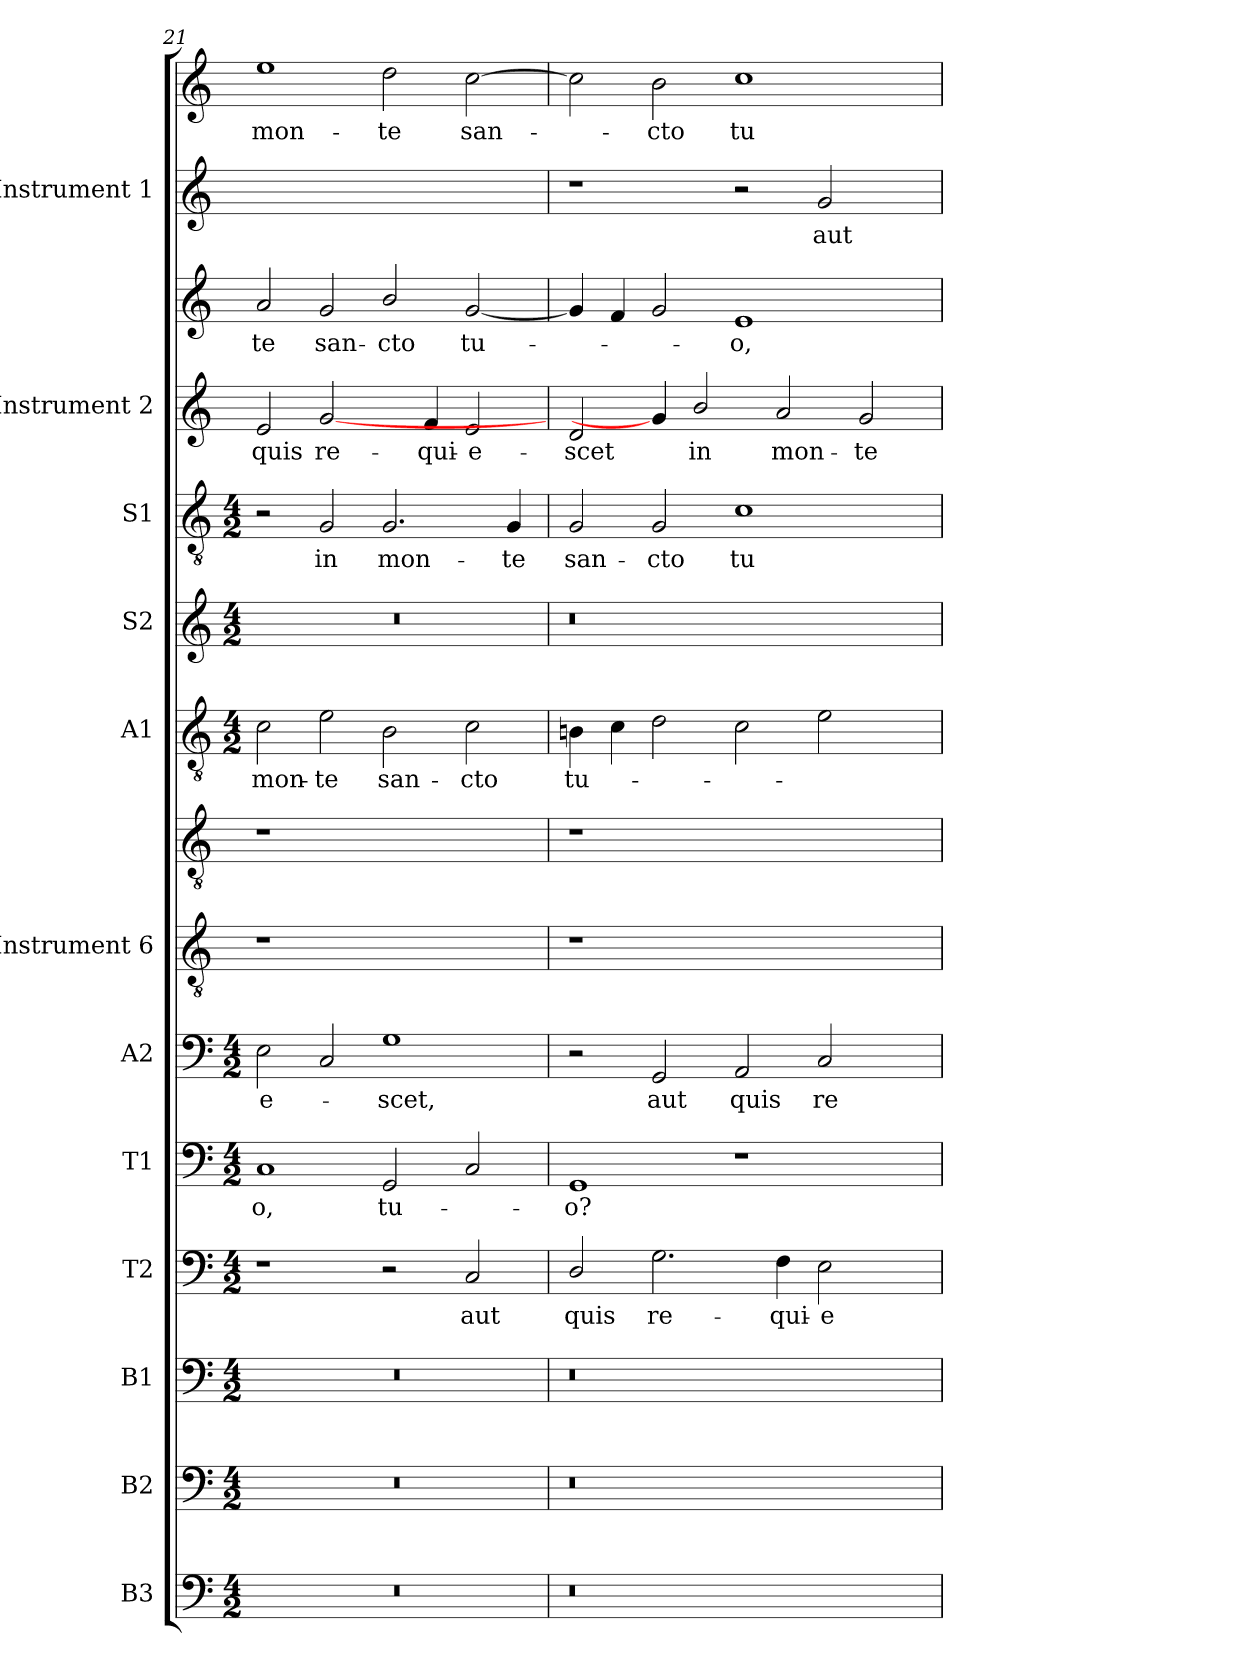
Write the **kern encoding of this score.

**kern	**kern	**kern	**kern	**text	**kern	**text	**kern	**text	**kern	**kern	**kern	**text	**kern	**kern	**text	**kern	**text	**kern	**text	**kern	**text	**kern	**text
*part12	*part11	*part10	*part9	*part9	*part8	*part8	*part7	*part7	*part6	*part6	*part5	*part5	*part4	*part3	*part3	*part2	*part2	*part2	*part2	*part1	*part1	*part1	*part1
*staff15	*staff14	*staff13	*staff12	*staff12	*staff11	*staff11	*staff10	*staff10	*staff9	*staff8	*staff7	*staff7	*staff6	*staff5	*staff5	*staff4	*staff4	*staff3	*staff3	*staff2	*staff2	*staff1	*staff1
*I"B3	*I"B2	*I"B1	*I"T2	*	*I"T1	*	*I"A2	*	*I"Instrument 6	*	*I"A1	*	*I"S2	*I"S1	*	*I"Instrument 2	*	*	*	*I"Instrument 1	*	*	*
*clefF4	*clefF4	*clefF4	*clefF4	*	*clefF4	*	*clefF4	*	*clefGv2	*clefGv2	*clefGv2	*	*clefG2	*clefGv2	*	*clefG2	*	*clefG2	*	*clefG2	*	*clefG2	*
*	*	*	*	*	*	*	*	*	*	*	*k[]	*	*	*	*	*	*	*	*	*	*	*	*
*	*	*	*	*	*	*	*	*	*	*	*C:	*	*	*	*	*	*	*	*	*	*	*	*
*M4/2	*M4/2	*M4/2	*M4/2	*	*M4/2	*	*M4/2	*	*	*	*M4/2	*	*M4/2	*M4/2	*	*	*	*	*	*	*	*	*
=21	=21	=21	=21	=21	=21	=21	=21	=21	=21	=21	=21	=21	=21	=21	=21	=21	=21	=21	=21	=21	=21	=21	=21
!	!	!	!	!	!	!LO:LY:b:rj	!	!LO:LY:b:rj	!	!	!	!LO:LY:b:cj	!	!	!	!	!LO:LY:b:cj	!	!LO:LY:b:cj	!	!	!	!LO:LY:b:cj
0r	0r	0r	1r	.	1C	-o,	2E\	-e-	1r	1r	2c\	mon-	0r	2r	.	2e/	-quis	2a/	-te	0ryy	.	1ee	mon-
!	!	!	!	!	!	!	!	!	!	!	!	!LO:LY:b:cj	!	!	!LO:LY:b:cj	!	!LO:LY:b:rj	!	!LO:LY:b:cj	!	!	!	!
.	.	.	.	.	.	.	2C/	.	.	.	2e\	-te	.	2G/	in	[2g/	re-	2g/	san-	.	.	.	.
!	!	!	!	!	!	!LO:LY:b:rj	!	!LO:LY:b:cj	!	!	!	!LO:LY:b:cj	!	!	!LO:LY:b:cj	!	!	!	!LO:LY:b:cj	!	!	!	!LO:LY:b:cj
.	.	.	2r	.	2GG/	tu-	1G	-scet,	1ryy	1ryy	2B\	san-	.	2.G/	mon-	4ryy	.	2b/	-cto	.	.	2dd\	-te
!	!	!	!	!	!	!	!	!	!	!	!	!	!	!	!	!	!LO:LY:b:cj	!	!	!	!	!	!
.	.	.	.	.	.	.	.	.	.	.	.	.	.	.	.	4f/	-qui-	.	.	.	.	.	.
!	!	!	!	!LO:LY:b:cj	!	!	!	!	!	!	!	!LO:LY:b:cj	!	!	!	!	!LO:LY:b:rj	!	!LO:LY:b:rj	!	!	!	!LO:LY:b:cj
.	.	.	2C/	aut	2C/	.	.	.	.	.	2c\	-cto	.	.	.	2e/	-e-	[>2g/	tu-	.	.	[<2cc\	san-
!	!	!	!	!	!	!	!	!	!	!	!	!	!	!	!LO:LY:b:cj	!	!	!	!	!	!	!	!
.	.	.	.	.	.	.	.	.	.	.	.	.	.	4G/	-te	.	.	.	.	.	.	.	.
=22	=22	=22	=22	=22	=22	=22	=22	=22	=22	=22	=22	=22	=22	=22	=22	=22	=22	=22	=22	=22	=22	=22	=22
!	!	!	!	!LO:LY:b:cj	!	!LO:LY:b:rj	!	!	!	!	!	!LO:LY:b:rj	!	!	!LO:LY:b:cj	!	!LO:LY:b:cj	!	!	!	!	!	!
0r	0r	0r	2D/	quis	1GG	-o?	2r	.	1r	1r	4Bn\	tu-	0r	2G/	san-	2d/	-scet	4g/]	.	1r	.	2cc\]	.
.	.	.	.	.	.	.	.	.	.	.	4c\	.	.	.	.	.	.	4f/	.	.	.	.	.
!	!	!	!	!LO:LY:b:rj	!	!	!	!LO:LY:b:cj	!	!	!	!	!	!	!LO:LY:b:cj	!	!	!	!	!	!	!	!LO:LY:b:cj
.	.	.	2.G\	re-	.	.	2GG/	aut	.	.	2d\	.	.	2G/	-cto	4g/]	.	2g/	.	.	.	2b\	-cto
!	!	!	!	!	!	!	!	!	!	!	!	!	!	!	!	!	!LO:LY:b:cj	!	!	!	!	!	!
.	.	.	.	.	.	.	.	.	.	.	.	.	.	.	.	2b/	in	.	.	.	.	.	.
!	!	!	!	!	!	!	!	!LO:LY:b:cj	!	!	!	!	!	!	!LO:LY:b:rj	!	!	!	!LO:LY:b:rj	!	!	!	!LO:LY:b:rj
.	.	.	.	.	1r	.	2AA/	quis	1ryy	1ryy	2c\	.	.	1c	tu-	.	.	1e	o,	2r	.	1cc	tu-
!	!	!	!	!LO:LY:b:cj	!	!	!	!	!	!	!	!	!	!	!	!	!LO:LY:b:cj	!	!	!	!	!	!
.	.	.	4F\	-qui-	.	.	.	.	.	.	.	.	.	.	.	2a/	mon-	.	.	.	.	.	.
!	!	!	!	!LO:LY:b:rj	!	!	!	!LO:LY:b:rj	!	!	!	!	!	!	!	!	!	!	!	!	!LO:LY:b:cj	!	!
.	.	.	2E\	-e-	.	.	2C/	re-	.	.	2e\	.	.	.	.	.	.	.	.	2g/	-aut	.	.
!	!	!	!	!	!	!	!	!	!	!	!	!	!	!	!	!	!LO:LY:b:cj	!	!	!	!	!	!
.	.	.	.	.	.	.	.	.	.	.	.	.	.	.	.	2g/	-te	.	.	.	.	.	.
4ryy	4ryy	4ryy	4ryy	.	4ryy	.	4ryy	.	4ryy	4ryy	4ryy	.	4ryy	4ryy	.	.	.	4ryy	.	4ryy	.	4ryy	.
=	=	=	=	=	=	=	=	=	=	=	=	=	=	=	=	=	=	=	=	=	=	=	=
*-	*-	*-	*-	*-	*-	*-	*-	*-	*-	*-	*-	*-	*-	*-	*-	*-	*-	*-	*-	*-	*-	*-	*-
